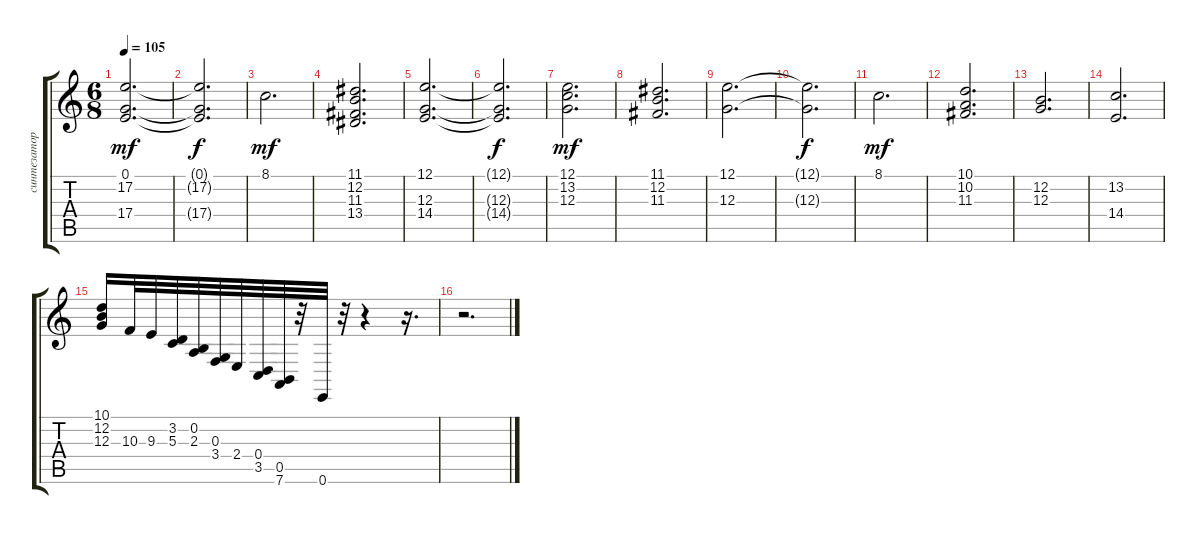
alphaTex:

\track ("синтезатор" "синтезатор") {instrument drawbarorgan}
\staff {score tabs}
\tuning (E4 B3 G3 D3 A2 E2) {hide}
\ts (6 8)
\tempo 105
\clef g2
\ks c
(0.1 17.2 17.4).2{d dy mf} |
(0.1{t} 17.2{t} 17.4{t}).2{d dy f} |
8.1.2{d dy mf} |
(11.1 12.2 11.3 13.4).2{d} |
(12.1 12.3 14.4).2{d} |
(12.1{t} 12.3{t} 14.4{t}).2{d dy f} |
(12.1 13.2 12.3).2{d dy mf} |
(11.1 12.2 11.3).2{d} |
(12.1 12.3).2{d} |
(12.1{t} 12.3{t}).2{d dy f} |
8.1.2{d dy mf} |
(10.1 10.2 11.3).2{d} |
(12.2 12.3).2{d} |
(13.2 14.4).2{d} |
(10.1 12.2 12.3).16 10.3.32 9.3.32 (3.2 5.3).32 (0.2 2.3).32 (0.3 3.4).32 2.4.32 (0.4 3.5).32 (0.5 7.6).32 r.32 0.6.32 r.32 r.4 r.16{d} |
r.2{d}
